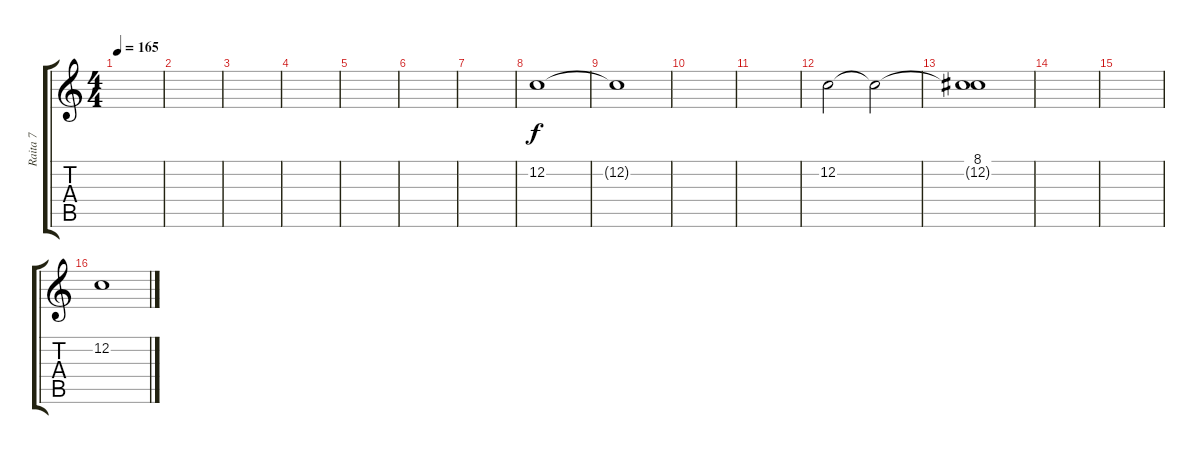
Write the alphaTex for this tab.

\track ("Raita 7" "Raita 7") {instrument synthstrings1}
\staff {score tabs}
\tuning (F4 C4 Ab3 Eb3 Bb2 Eb2) {hide}
\ts (4 4)
\tempo 165
\clef g2
\ks c
|
|
|
|
|
|
|
12.2.1 |
12.2{t}.1 |
|
|
12.2.2 12.2{t}.2 |
(8.1 12.2{t}).1 |
|
|
12.2.1
